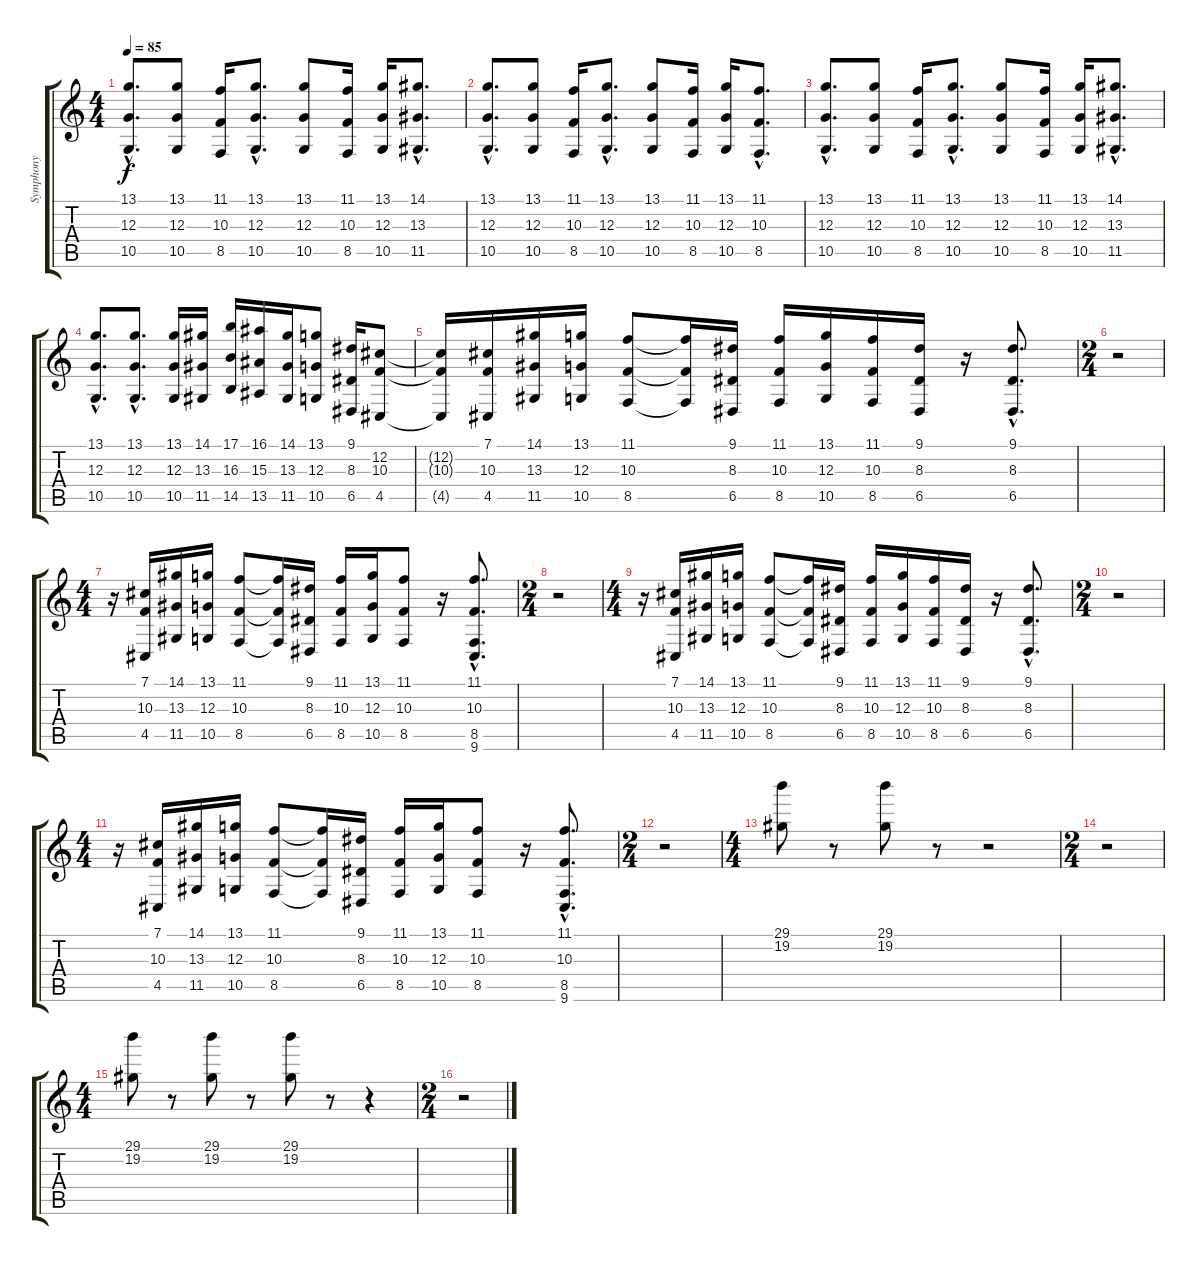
\track ("Symphony" "Symphony") {instrument stringensemble1}
\staff {score tabs}
\tuning (Gb4 Db4 G3 D3 A2 E2) {hide}
\ts (4 4)
\tempo 85
\clef g2
\ks c
(13.1{hac} 12.3{hac} 10.5{hac}).8{d dy f} (13.1 12.3 10.5).8 (11.1 10.3 8.5).16 (13.1{hac} 12.3{hac} 10.5{hac}).8{d} (13.1 12.3 10.5).8 (11.1 10.3 8.5).16 (13.1 12.3 10.5).16 (14.1{hac} 13.3{hac} 11.5{hac}).8{d} |
(13.1{hac} 12.3{hac} 10.5{hac}).8{d} (13.1 12.3 10.5).8 (11.1 10.3 8.5).16 (13.1{hac} 12.3{hac} 10.5{hac}).8{d} (13.1 12.3 10.5).8 (11.1 10.3 8.5).16 (13.1 12.3 10.5).16 (11.1{hac} 10.3{hac} 8.5{hac}).8{d} |
(13.1{hac} 12.3{hac} 10.5{hac}).8{d} (13.1 12.3 10.5).8 (11.1 10.3 8.5).16 (13.1{hac} 12.3{hac} 10.5{hac}).8{d} (13.1 12.3 10.5).8 (11.1 10.3 8.5).16 (13.1 12.3 10.5).16 (14.1{hac} 13.3{hac} 11.5{hac}).8{d} |
(13.1{hac} 12.3{hac} 10.5{hac}).8{d} (13.1{hac} 12.3{hac} 10.5{hac}).8{d} (13.1 12.3 10.5).16 (14.1 13.3 11.5).16 (17.1 16.3 14.5).16 (16.1 15.3 13.5).16 (14.1 13.3 11.5).16 (13.1 12.3 10.5).8 (9.1 8.3 6.5).16 (12.2 10.3 4.5).8 |
(12.2{t} 10.3{t} 4.5{t}).16 (7.1 10.3 4.5).16 (14.1 13.3 11.5).16 (13.1 12.3 10.5).16 (11.1 10.3 8.5).8 (11.1{t} 10.3{t} 8.5{t}).16 (9.1 8.3 6.5).16 (11.1 10.3 8.5).16 (13.1 12.3 10.5).16 (11.1 10.3 8.5).16 (9.1 8.3 6.5).16 r.16 (9.1{hac} 8.3{hac} 6.5{hac}).8{d} |
\ts (2 4)
r.2 |
\ts (4 4)
r.16 (7.1 10.3 4.5).16 (14.1 13.3 11.5).16 (13.1 12.3 10.5).16 (11.1 10.3 8.5).8 (11.1{t} 10.3{t} 8.5{t}).16 (9.1 8.3 6.5).16 (11.1 10.3 8.5).16 (13.1 12.3 10.5).16 (11.1 10.3 8.5).8 r.16 (11.1{hac} 10.3{hac} 8.5{hac} 9.6{hac}).8{d} |
\ts (2 4)
r.2 |
\ts (4 4)
r.16 (7.1 10.3 4.5).16 (14.1 13.3 11.5).16 (13.1 12.3 10.5).16 (11.1 10.3 8.5).8 (11.1{t} 10.3{t} 8.5{t}).16 (9.1 8.3 6.5).16 (11.1 10.3 8.5).16 (13.1 12.3 10.5).16 (11.1 10.3 8.5).16 (9.1 8.3 6.5).16 r.16 (9.1{hac} 8.3{hac} 6.5{hac}).8{d} |
\ts (2 4)
r.2 |
\ts (4 4)
r.16 (7.1 10.3 4.5).16 (14.1 13.3 11.5).16 (13.1 12.3 10.5).16 (11.1 10.3 8.5).8 (11.1{t} 10.3{t} 8.5{t}).16 (9.1 8.3 6.5).16 (11.1 10.3 8.5).16 (13.1 12.3 10.5).16 (11.1 10.3 8.5).8 r.16 (11.1{hac} 10.3{hac} 8.5{hac} 9.6{hac}).8{d} |
\ts (2 4)
r.2 |
\ts (4 4)
(29.1 19.2).8 r.8 (29.1 19.2).8 r.8 r.2 |
\ts (2 4)
r.2 |
\ts (4 4)
(29.1 19.2).8 r.8 (29.1 19.2).8 r.8 (29.1 19.2).8 r.8 r.4 |
\ts (2 4)
r.2
